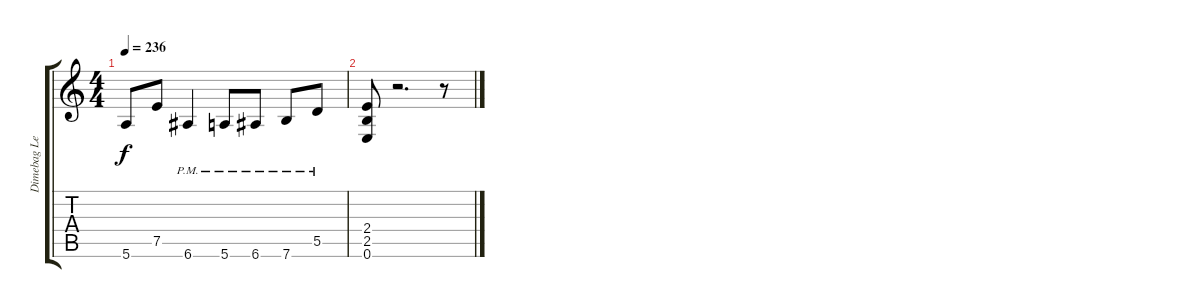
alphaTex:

\track ("Dimebag Lead" "Dimebag Le") {instrument distortionguitar}
\staff {score tabs}
\tuning (E4 B3 G3 D3 A2 E2) {hide}
\ts (4 4)
\tempo 236
\clef g2
\ks c
5.6.8{dy f} 7.5.8 6.6{pm}.4 5.6{pm}.8 6.6{pm}.8 7.6{pm}.8 5.5{pm}.8 |
(2.4 2.5 0.6).8 r.2{d} r.8
